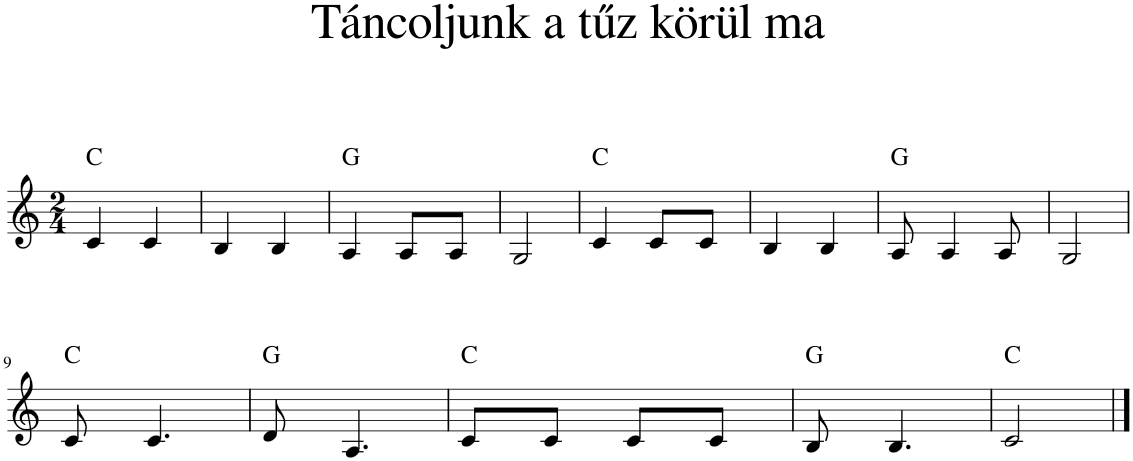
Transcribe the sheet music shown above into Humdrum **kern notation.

**kern	**harte
*part1	*part1
*staff1	*
*I"Piano	*
*I'Pno	*
*clefG2	*
*k[]	*
*M2/4	*
=1	=1
4c/	C:maj
4c/	.
=2	=2
4B/	.
4B/	.
=3	=3
4A/	G:maj
8A/L	.
8A/J	.
=4	=4
2G/	.
=5	=5
4c/	C:maj
8c/L	.
8c/J	.
=6	=6
4B/	.
4B/	.
=7	=7
8A/	G:maj
4A/	.
8A/	.
=8	=8
2G/	.
!!LO:LB:g=z
=9	=9
8c/	C:maj
4.c/	.
=10	=10
8d/	G:maj
4.A/	.
=11	=11
8c/L	C:maj
8c/J	.
8c/L	.
8c/J	.
=12	=12
8B/	G:maj
4.B/	.
=13	=13
2c/	C:maj
==	==
*-	*-
